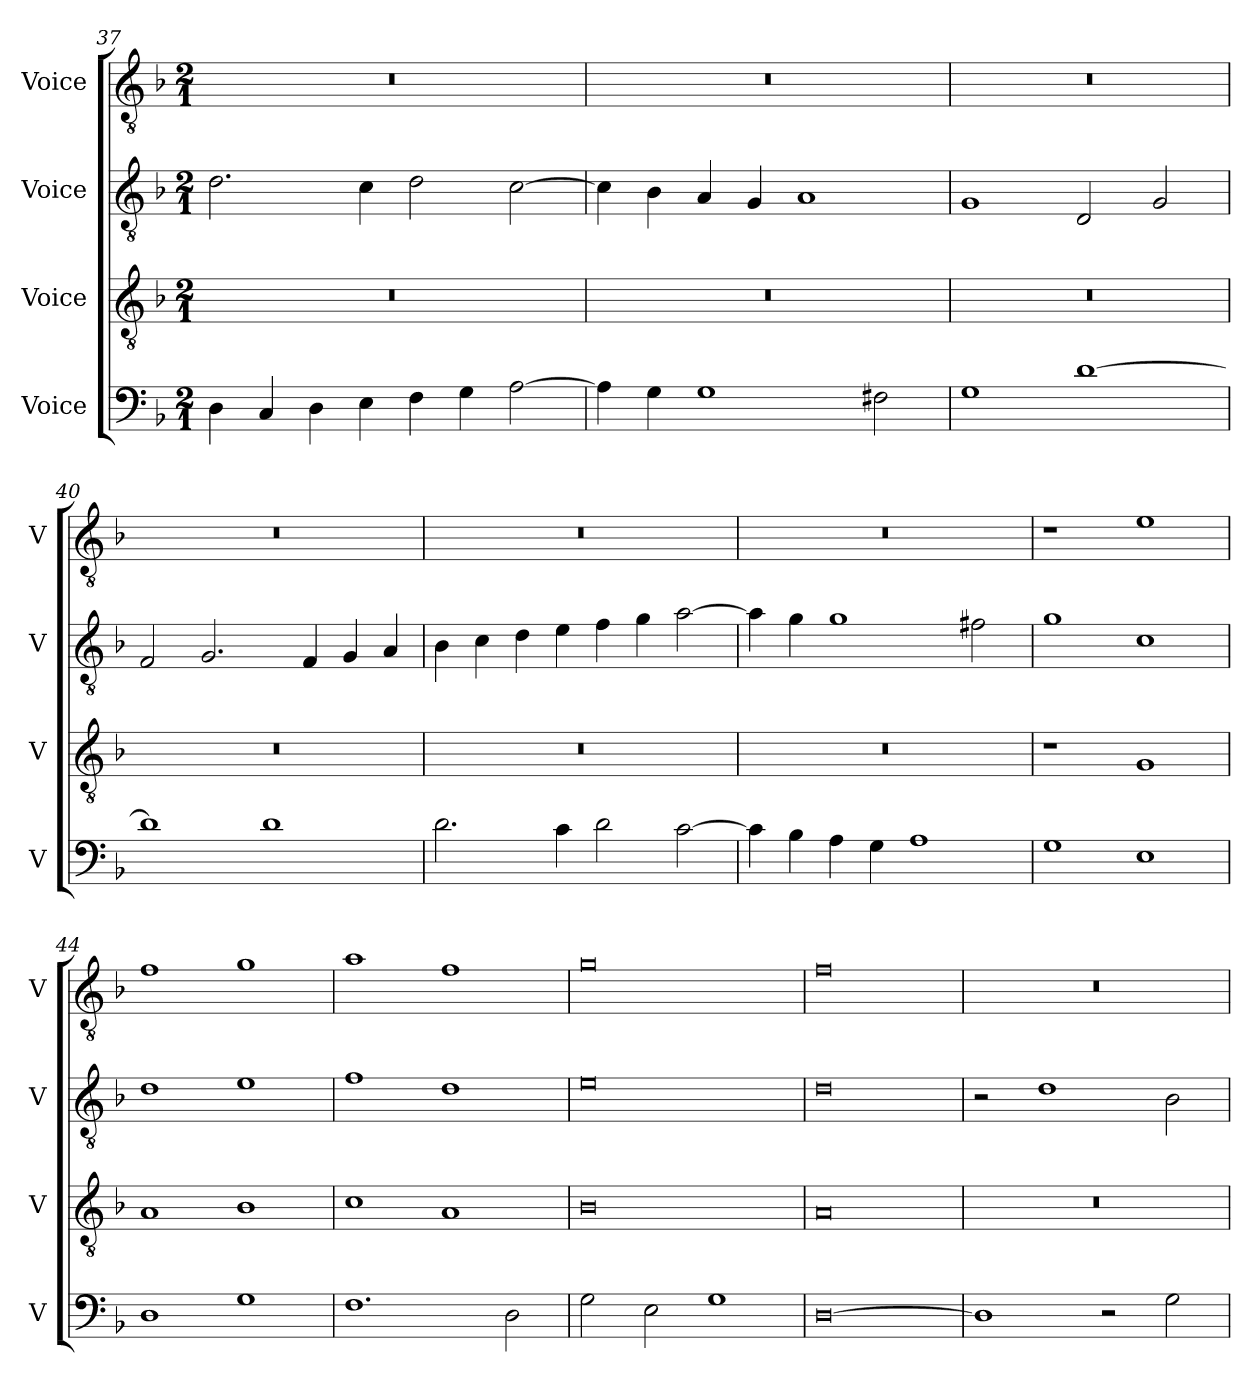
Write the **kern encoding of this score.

**kern	**kern	**kern	**kern
*part4	*part3	*part2	*part1
*staff4	*staff3	*staff2	*staff1
*I"Voice	*I"Voice	*I"Voice	*I"Voice
*I'V	*I'V	*I'V	*I'V
*clefF4	*clefGv2	*clefGv2	*clefGv2
*k[b-]	*k[b-]	*k[b-]	*k[b-]
*M2/1	*M2/1	*M2/1	*M2/1
=37	=37	=37	=37
4D\	0r	2.d\	0r
4C/	.	.	.
4D\	.	.	.
4E\	.	4c\	.
4F\	.	2d\	.
4G\	.	.	.
[2A\	.	[2c\	.
!!LO:PB:g=z
=38	=38	=38	=38
4A\]	0r	4c\]	0r
4G\	.	4B-\	.
1G	.	4A/	.
.	.	4G/	.
.	.	1A	.
2F#X\	.	.	.
=39	=39	=39	=39
1G	0r	1G	0r
[1d	.	2D/	.
.	.	2G/	.
=40	=40	=40	=40
1d]	0r	2F/	0r
.	.	2.G/	.
1d	.	.	.
.	.	4F/	.
.	.	4G/	.
.	.	4A/	.
!!LO:LB:g=z
=41	=41	=41	=41
2.d\	0r	4B-\	0r
.	.	4c\	.
.	.	4d\	.
4c\	.	4e\	.
2d\	.	4f\	.
.	.	4g\	.
[2c\	.	[2a\	.
=42	=42	=42	=42
4c\]	0r	4a\]	0r
4B-\	.	4g\	.
4A\	.	1g	.
4G\	.	.	.
1A	.	.	.
.	.	2f#X\	.
=43	=43	=43	=43
1G	1r	1g	1r
1E	1G	1c	1e
=44	=44	=44	=44
1D	1A	1d	1f
1G	1B-	1e	1g
!!LO:LB:g=z
=45	=45	=45	=45
1.F	1c	1f	1a
.	1A	1d	1f
2D\	.	.	.
=46	=46	=46	=46
2G\	0B-	0e	0g
2E\	.	.	.
1G	.	.	.
=47	=47	=47	=47
[0D	0A	0d	0f
=48	=48	=48	=48
1D]	0r	2r	0r
.	.	1d	.
2r	.	.	.
2G\	.	2B-\	.
=	=	=	=
*-	*-	*-	*-
